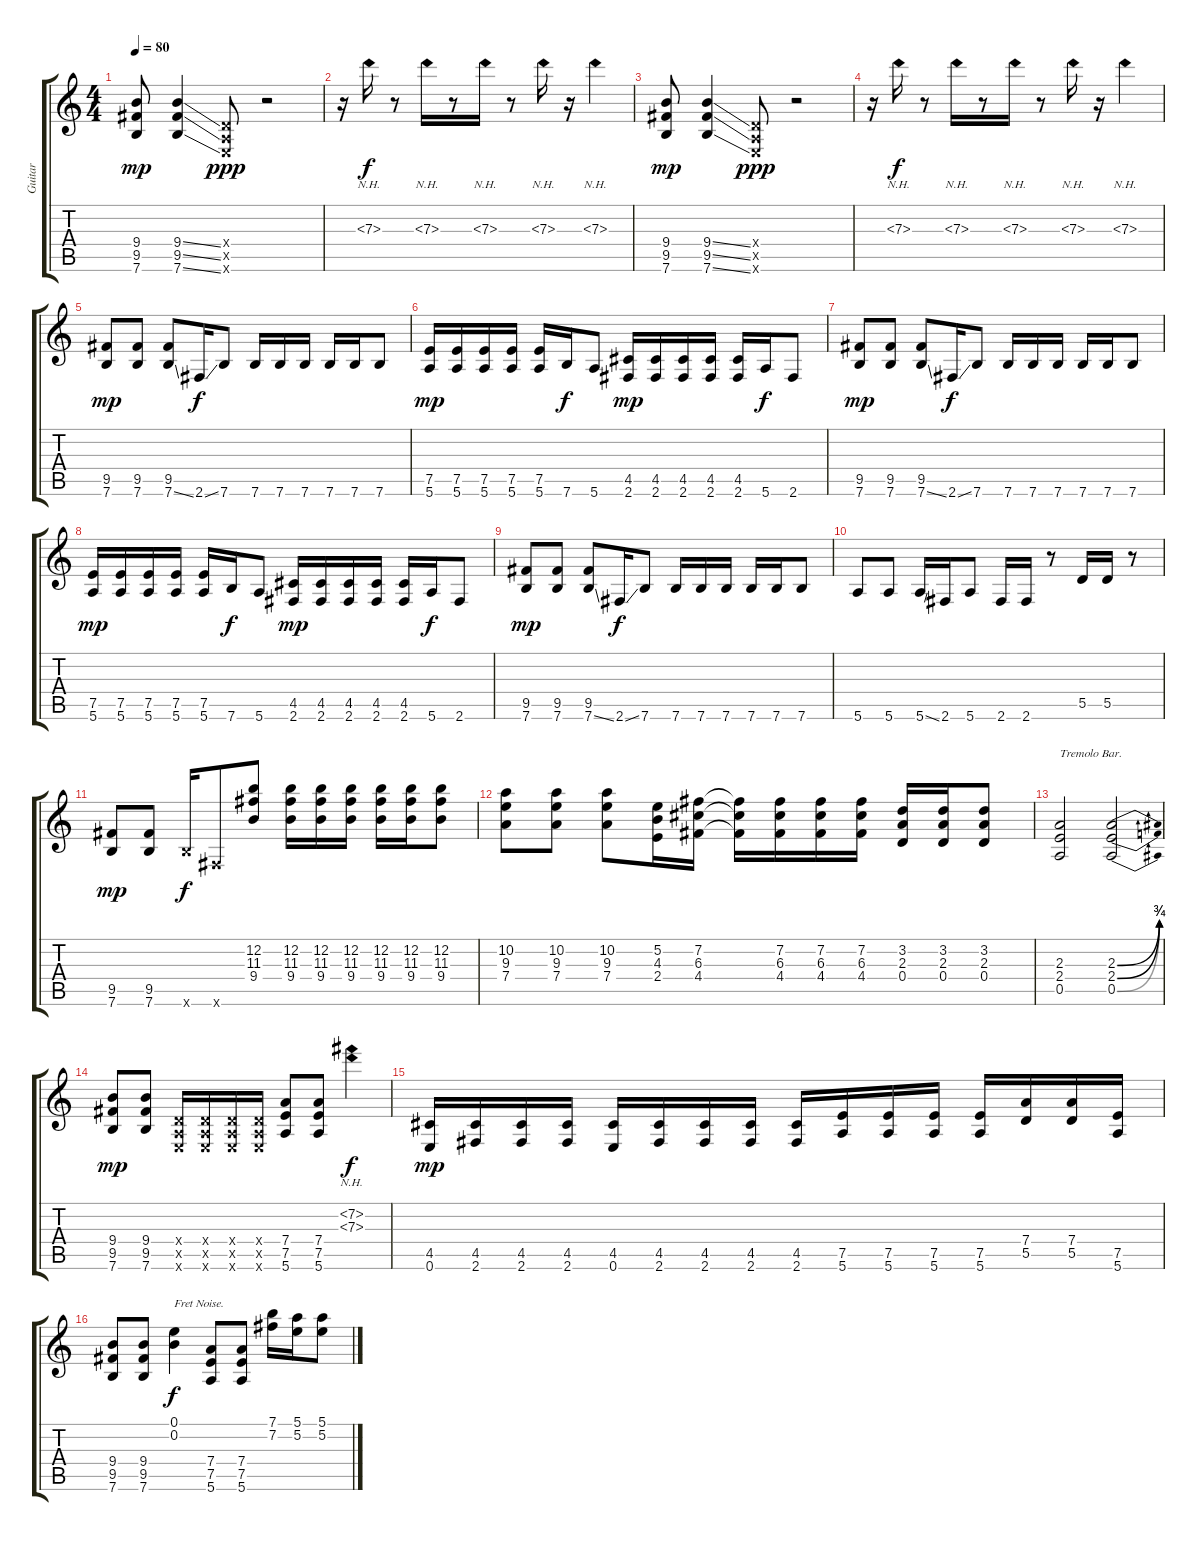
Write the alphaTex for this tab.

\track ("Guitar" "Guitar") {instrument overdrivenguitar}
\staff {score tabs}
\tuning (E4 B3 G3 D3 A2 E2) {hide}
\ts (4 4)
\tempo 80
\clef g2
\ks c
(9.4 9.5 7.6).8{dy mp} (9.4{ss} 9.5{ss} 7.6{ss}).4 (0.4{x} 0.5{x} 0.6{x}).8{dy ppp} r.2 |
r.16 7.3{nh}.16{dy f} r.8 7.3{nh}.16 r.8 7.3{nh}.16 r.8 7.3{nh}.16 r.16 7.3{nh}.4 |
(9.4 9.5 7.6).8{dy mp} (9.4{ss} 9.5{ss} 7.6{ss}).4 (0.4{x} 0.5{x} 0.6{x}).8{dy ppp} r.2 |
r.16 7.3{nh}.16{dy f} r.8 7.3{nh}.16 r.8 7.3{nh}.16 r.8 7.3{nh}.16 r.16 7.3{nh}.4 |
(9.5 7.6).8{dy mp} (9.5 7.6).8 (9.5 7.6{ss}).8 2.6{ss}.16{dy f} 7.6.8 7.6.16 7.6.16 7.6.16 7.6.16 7.6.16 7.6.8 |
(7.5 5.6).16{dy mp} (7.5 5.6).16 (7.5 5.6).16 (7.5 5.6).16 (7.5 5.6).16 7.6.16{dy f} 5.6.8 (4.5 2.6).16{dy mp} (4.5 2.6).16 (4.5 2.6).16 (4.5 2.6).16 (4.5 2.6).16 5.6.16{dy f} 2.6.8 |
(9.5 7.6).8{dy mp} (9.5 7.6).8 (9.5 7.6{ss}).8 2.6{ss}.16{dy f} 7.6.8 7.6.16 7.6.16 7.6.16 7.6.16 7.6.16 7.6.8 |
(7.5 5.6).16{dy mp} (7.5 5.6).16 (7.5 5.6).16 (7.5 5.6).16 (7.5 5.6).16 7.6.16{dy f} 5.6.8 (4.5 2.6).16{dy mp} (4.5 2.6).16 (4.5 2.6).16 (4.5 2.6).16 (4.5 2.6).16 5.6.16{dy f} 2.6.8 |
(9.5 7.6).8{dy mp} (9.5 7.6).8 (9.5 7.6{ss}).8 2.6{ss}.16{dy f} 7.6.8 7.6.16 7.6.16 7.6.16 7.6.16 7.6.16 7.6.8 |
5.6.8 5.6.8 5.6{ss}.16 2.6.16 5.6.8 2.6.16 2.6.16 r.8 5.5.16 5.5.16 r.8 |
(9.5 7.6).8{dy mp} (9.5 7.6).8 7.6{x}.16{dy f} 2.6{x}.8 (12.2 11.3 9.4).8 (12.2 11.3 9.4).16 (12.2 11.3 9.4).16 (12.2 11.3 9.4).16 (12.2 11.3 9.4).16 (12.2 11.3 9.4).16 (12.2 11.3 9.4).8 |
(10.2 9.3 7.4).8 (10.2 9.3 7.4).8 (10.2 9.3 7.4).8 (5.2 4.3 2.4).16 (7.2 6.3 4.4).16 (7.2{t} 6.3{t} 4.4{t}).16 (7.2 6.3 4.4).16 (7.2 6.3 4.4).16 (7.2 6.3 4.4).16 (3.2 2.3 0.4).16 (3.2 2.3 0.4).16 (3.2 2.3 0.4).8 |
(2.3 2.4 0.5).2{txt "Tremolo Bar."} (2.3{be (bend 0 0 60 3)} 2.4{be (bend 0 0 60 3)} 0.5{be (bend 0 0 60 3)}).2 |
(9.4 9.5 7.6).8{dy mp} (9.4 9.5 7.6).8 (0.4{x} 0.5{x} 0.6{x}).16 (0.4{x} 0.5{x} 0.6{x}).16 (0.4{x} 0.5{x} 0.6{x}).16 (0.4{x} 0.5{x} 0.6{x}).16 (7.4 7.5 5.6).8 (7.4 7.5 5.6).8 (7.2{nh} 7.3{nh}).4{dy f} |
(4.5 0.6).16{dy mp} (4.5 2.6).16 (4.5 2.6).16 (4.5 2.6).16 (4.5 0.6).16 (4.5 2.6).16 (4.5 2.6).16 (4.5 2.6).16 (4.5 2.6).16 (7.5 5.6).16 (7.5 5.6).16 (7.5 5.6).16 (7.5 5.6).16 (7.4 5.5).16 (7.4 5.5).16 (7.5 5.6).16 |
(9.4 9.5 7.6).8 (9.4 9.5 7.6).8 (0.1 0.2).4{txt "Fret Noise." dy f instrument guitarfretnoise} (7.4 7.5 5.6).8{instrument overdrivenguitar} (7.4 7.5 5.6).8 (7.1 7.2).16 (5.1 5.2).16 (5.1 5.2).8
